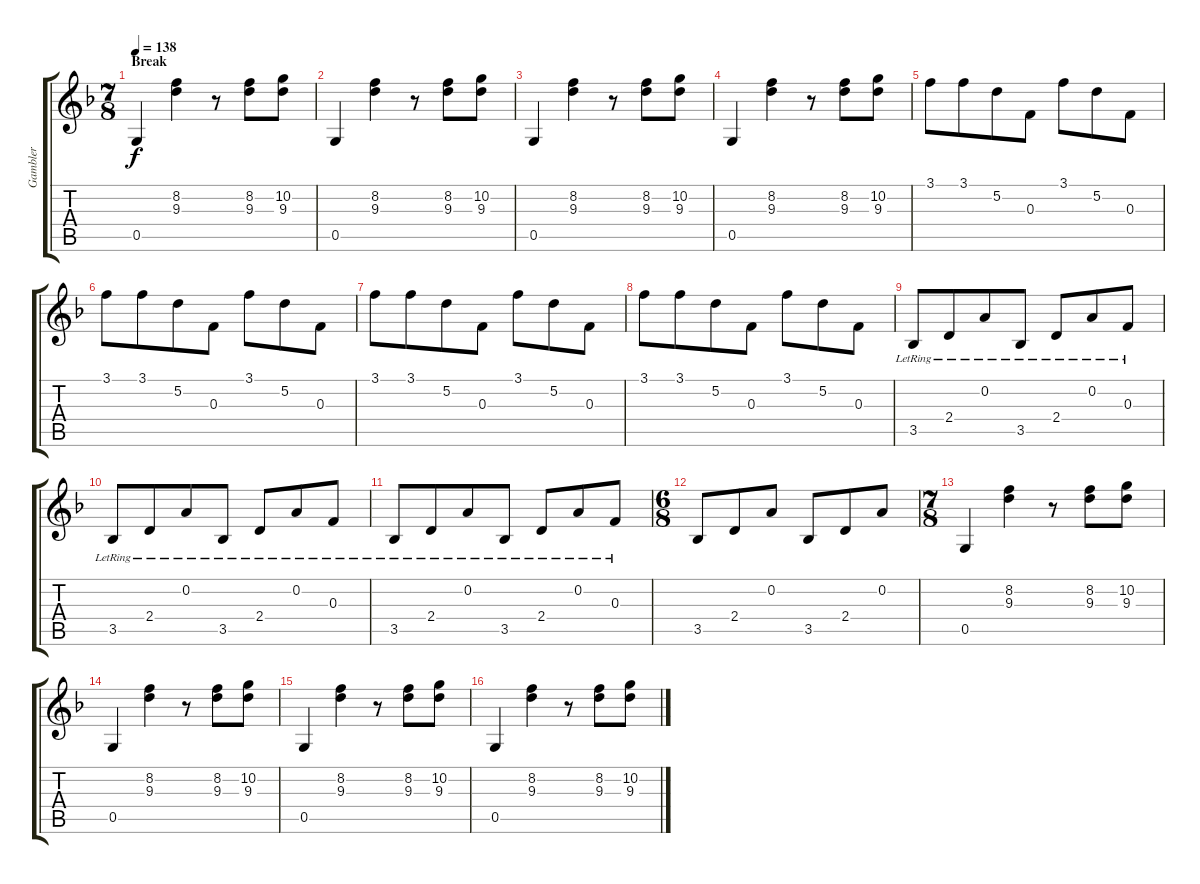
\track ("Gambler" "Gambler") {instrument distortionguitar}
\staff {score tabs}
\tuning (D4 A3 F3 C3 G2 D2) {hide}
\ts (7 8)
\section ("" "Break")
\tempo 138
\clef g2
\ks f
0.5.4{dy f} (8.2 9.3).4 r.8 (8.2 9.3).8 (10.2 9.3).8 |
0.5.4 (8.2 9.3).4 r.8 (8.2 9.3).8 (10.2 9.3).8 |
0.5.4 (8.2 9.3).4 r.8 (8.2 9.3).8 (10.2 9.3).8 |
0.5.4 (8.2 9.3).4 r.8 (8.2 9.3).8 (10.2 9.3).8 |
3.1.8 3.1.8 5.2.8 0.3.8 3.1.8 5.2.8 0.3.8 |
3.1.8 3.1.8 5.2.8 0.3.8 3.1.8 5.2.8 0.3.8 |
3.1.8 3.1.8 5.2.8 0.3.8 3.1.8 5.2.8 0.3.8 |
3.1.8 3.1.8 5.2.8 0.3.8 3.1.8 5.2.8 0.3.8 |
3.5{lr}.8 2.4{lr}.8 0.2{lr}.8 3.5{lr}.8 2.4{lr}.8 0.2{lr}.8 0.3{lr}.8 |
3.5{lr}.8 2.4{lr}.8 0.2{lr}.8 3.5{lr}.8 2.4{lr}.8 0.2{lr}.8 0.3{lr}.8 |
3.5{lr}.8 2.4{lr}.8 0.2{lr}.8 3.5{lr}.8 2.4{lr}.8 0.2{lr}.8 0.3{lr}.8 |
\ts (6 8)
3.5.8 2.4.8 0.2.8 3.5.8 2.4.8 0.2.8 |
\ts (7 8)
0.5.4 (8.2 9.3).4 r.8 (8.2 9.3).8 (10.2 9.3).8 |
0.5.4 (8.2 9.3).4 r.8 (8.2 9.3).8 (10.2 9.3).8 |
0.5.4 (8.2 9.3).4 r.8 (8.2 9.3).8 (10.2 9.3).8 |
0.5.4 (8.2 9.3).4 r.8 (8.2 9.3).8 (10.2 9.3).8
